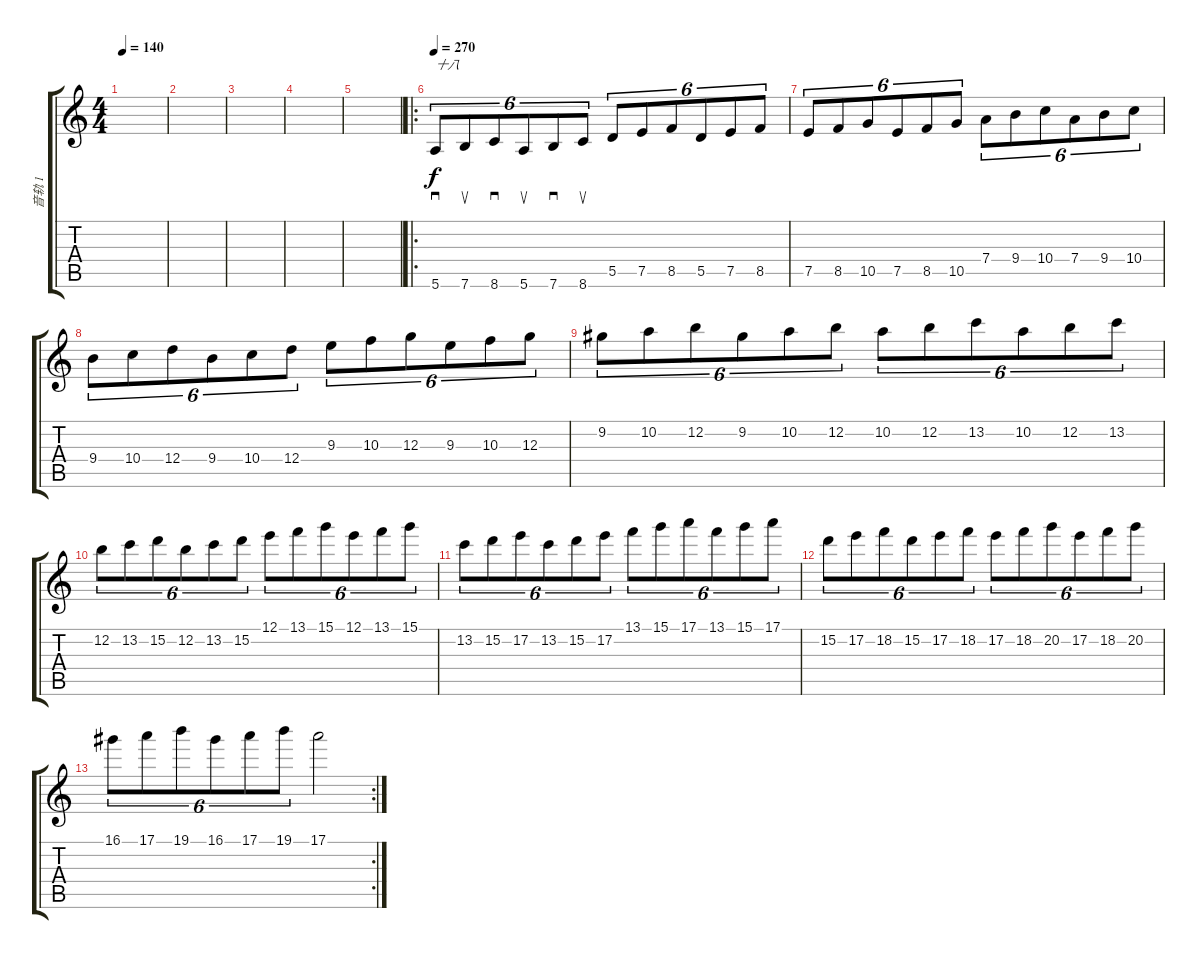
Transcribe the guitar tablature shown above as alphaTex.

\track ("音轨 1" "音轨 1") {instrument distortionguitar}
\staff {score tabs}
\tuning (E4 B3 G3 D3 A2 E2) {hide}
\ts (4 4)
\tempo 140
\clef g2
\ks c
|
|
|
|
|
\ro
\tempo 270
5.6.8{sd tu (6 4) txt "十八"} 7.6.8{su tu (6 4)} 8.6.8{sd tu (6 4)} 5.6.8{su tu (6 4)} 7.6.8{sd tu (6 4)} 8.6.8{su tu (6 4)} 5.5.8{tu (6 4)} 7.5.8{tu (6 4)} 8.5.8{tu (6 4)} 5.5.8{tu (6 4)} 7.5.8{tu (6 4)} 8.5.8{tu (6 4)} |
7.5.8{tu (6 4)} 8.5.8{tu (6 4)} 10.5.8{tu (6 4)} 7.5.8{tu (6 4)} 8.5.8{tu (6 4)} 10.5.8{tu (6 4)} 7.4.8{tu (6 4)} 9.4.8{tu (6 4)} 10.4.8{tu (6 4)} 7.4.8{tu (6 4)} 9.4.8{tu (6 4)} 10.4.8{tu (6 4)} |
9.4.8{tu (6 4)} 10.4.8{tu (6 4)} 12.4.8{tu (6 4)} 9.4.8{tu (6 4)} 10.4.8{tu (6 4)} 12.4.8{tu (6 4)} 9.3.8{tu (6 4)} 10.3.8{tu (6 4)} 12.3.8{tu (6 4)} 9.3.8{tu (6 4)} 10.3.8{tu (6 4)} 12.3.8{tu (6 4)} |
9.2.8{tu (6 4)} 10.2.8{tu (6 4)} 12.2.8{tu (6 4)} 9.2.8{tu (6 4)} 10.2.8{tu (6 4)} 12.2.8{tu (6 4)} 10.2.8{tu (6 4)} 12.2.8{tu (6 4)} 13.2.8{tu (6 4)} 10.2.8{tu (6 4)} 12.2.8{tu (6 4)} 13.2.8{tu (6 4)} |
12.2.8{tu (6 4)} 13.2.8{tu (6 4)} 15.2.8{tu (6 4)} 12.2.8{tu (6 4)} 13.2.8{tu (6 4)} 15.2.8{tu (6 4)} 12.1.8{tu (6 4)} 13.1.8{tu (6 4)} 15.1.8{tu (6 4)} 12.1.8{tu (6 4)} 13.1.8{tu (6 4)} 15.1.8{tu (6 4)} |
13.2.8{tu (6 4)} 15.2.8{tu (6 4)} 17.2.8{tu (6 4)} 13.2.8{tu (6 4)} 15.2.8{tu (6 4)} 17.2.8{tu (6 4)} 13.1.8{tu (6 4)} 15.1.8{tu (6 4)} 17.1.8{tu (6 4)} 13.1.8{tu (6 4)} 15.1.8{tu (6 4)} 17.1.8{tu (6 4)} |
15.2.8{tu (6 4)} 17.2.8{tu (6 4)} 18.2.8{tu (6 4)} 15.2.8{tu (6 4)} 17.2.8{tu (6 4)} 18.2.8{tu (6 4)} 17.2.8{tu (6 4)} 18.2.8{tu (6 4)} 20.2.8{tu (6 4)} 17.2.8{tu (6 4)} 18.2.8{tu (6 4)} 20.2.8{tu (6 4)} |
\rc 2
16.1.8{tu (6 4)} 17.1.8{tu (6 4)} 19.1.8{tu (6 4)} 16.1.8{tu (6 4)} 17.1.8{tu (6 4)} 19.1.8{tu (6 4)} 17.1.2
